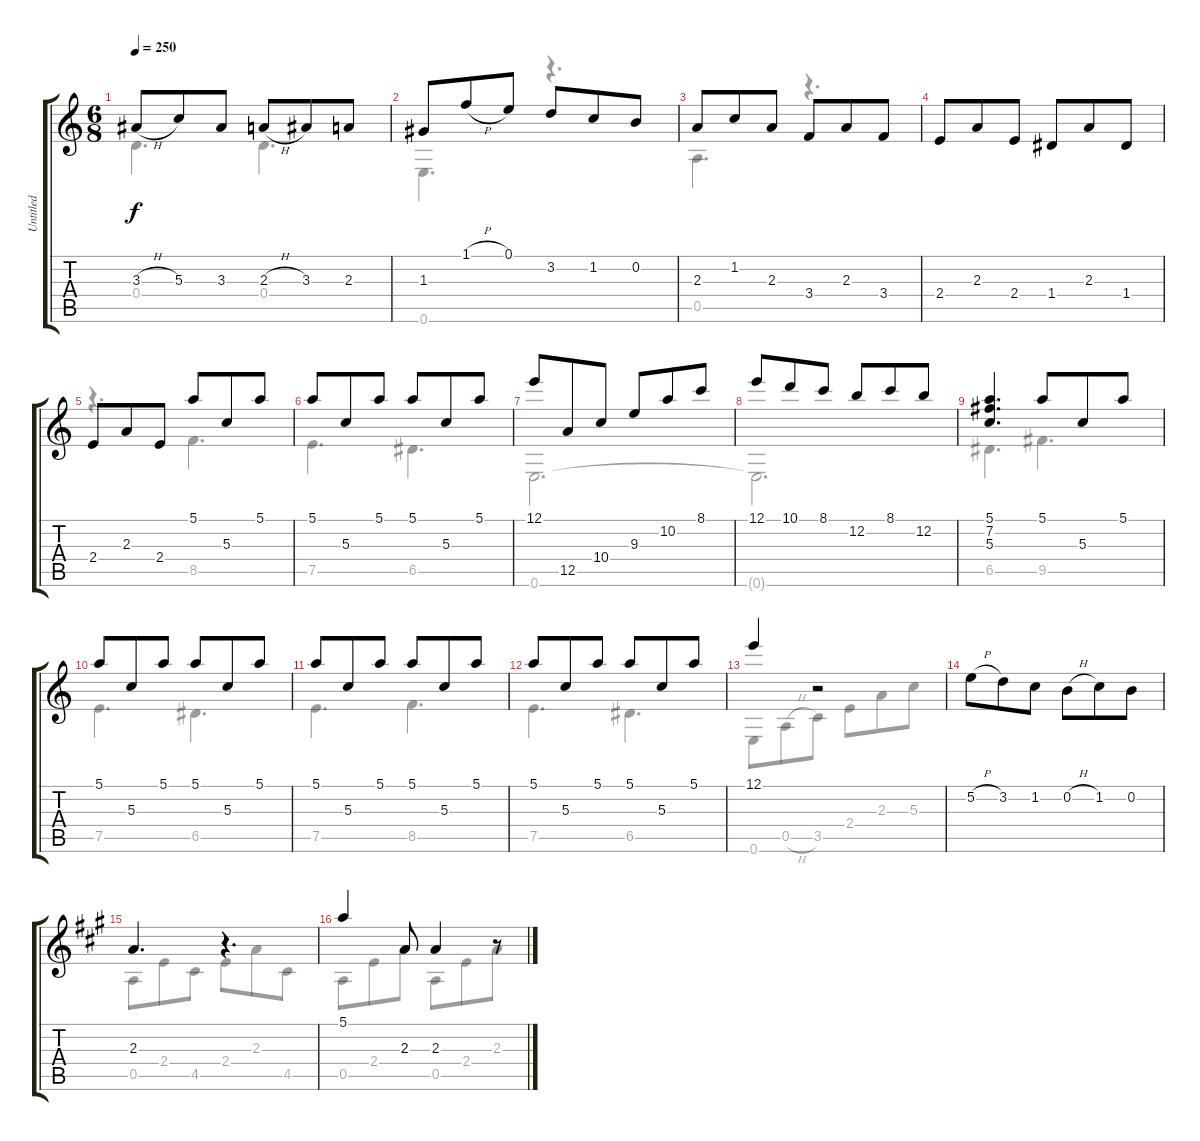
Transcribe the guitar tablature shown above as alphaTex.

\track ("Untitled" "Untitled") {instrument acousticguitarnylon}
\staff {score tabs}
\tuning (E4 B3 G3 D3 A2 E2) {hide}
\voice
\ts (6 8)
\tempo 250
\clef g2
\ks c
3.3{h}.8{dy f} 5.3.8 3.3.8 2.3{h}.8 3.3.8 2.3.8 |
1.3.8 1.1{h}.8 0.1.8 3.2.8 1.2.8 0.2.8 |
2.3.8 1.2.8 2.3.8 3.4.8 2.3.8 3.4.8 |
2.4.8 2.3.8 2.4.8 1.4.8 2.3.8 1.4.8 |
2.4.8 2.3.8 2.4.8 5.1.8 5.3.8 5.1.8 |
5.1.8 5.3.8 5.1.8 5.1.8 5.3.8 5.1.8 |
12.1.8 12.5.8 10.4.8 9.3.8 10.2.8 8.1.8 |
12.1.8 10.1.8 8.1.8 12.2.8 8.1.8 12.2.8 |
(5.1 7.2 5.3).4{d} 5.1.8 5.3.8 5.1.8 |
5.1.8 5.3.8 5.1.8 5.1.8 5.3.8 5.1.8 |
5.1.8 5.3.8 5.1.8 5.1.8 5.3.8 5.1.8 |
5.1.8 5.3.8 5.1.8 5.1.8 5.3.8 5.1.8 |
12.1.4 r.2 |
5.2{h}.8 3.2.8 1.2.8 0.2{h}.8 1.2.8 0.2.8 |
\ks a
2.3.4{d} r.4{d} |
5.1.4 2.3.8 2.3.4 r.8
\voice
\clef g2
\ottava regular
\simile none
\ks c
0.4.4{d dy f} 0.4.4{d} |
0.6.4{d} r.4{d} |
0.5.4{d} r.4{d} |
|
r.4{d} 8.5.4{d} |
7.5.4{d} 6.5.4{d} |
0.6.2{d} |
0.6{t}.2{d} |
6.5.4{d} 9.5.4{d} |
7.5.4{d} 6.5.4{d} |
7.5.4{d} 8.5.4{d} |
7.5.4{d} 6.5.4{d} |
0.6.8 0.5{h}.8 3.5.8 2.4.8 2.3.8 5.3.8 |
|
\ks a
0.5.8 2.4.8 4.5.8 2.4.8 2.3.8 4.5.8 |
0.5.8 2.4.8 2.3.8 0.5.8 2.4.8 2.3.8
